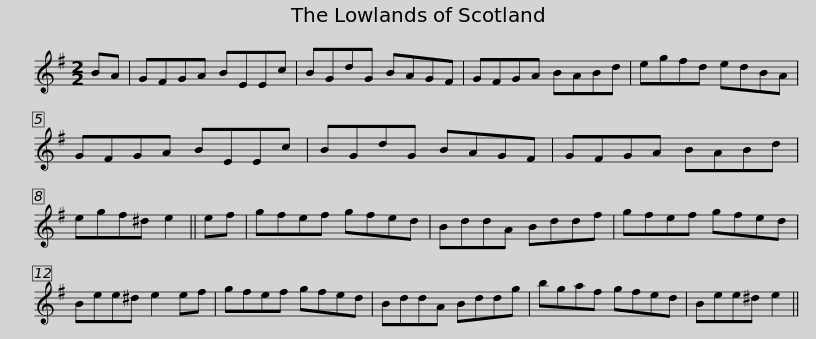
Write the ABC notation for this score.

X:1
L:1/8
M:2/2
I:linebreak $
K:Emin
V:1 treble
V:1
 BA | GFGA BEEc | BGdG BAGF | GFGA BABd | egfd edBA | %5
 GFGA BEEc |$ BGdG BAGF | GFGA BABd | egf^d e2 || ef | %10
 gfef gfed | BddA Bddf |$ gfef gfed | Bee^d e2 ef | gfef gfed | %15
 BddA Bddg | bgaf gfed | Bee^d e2 || %18
